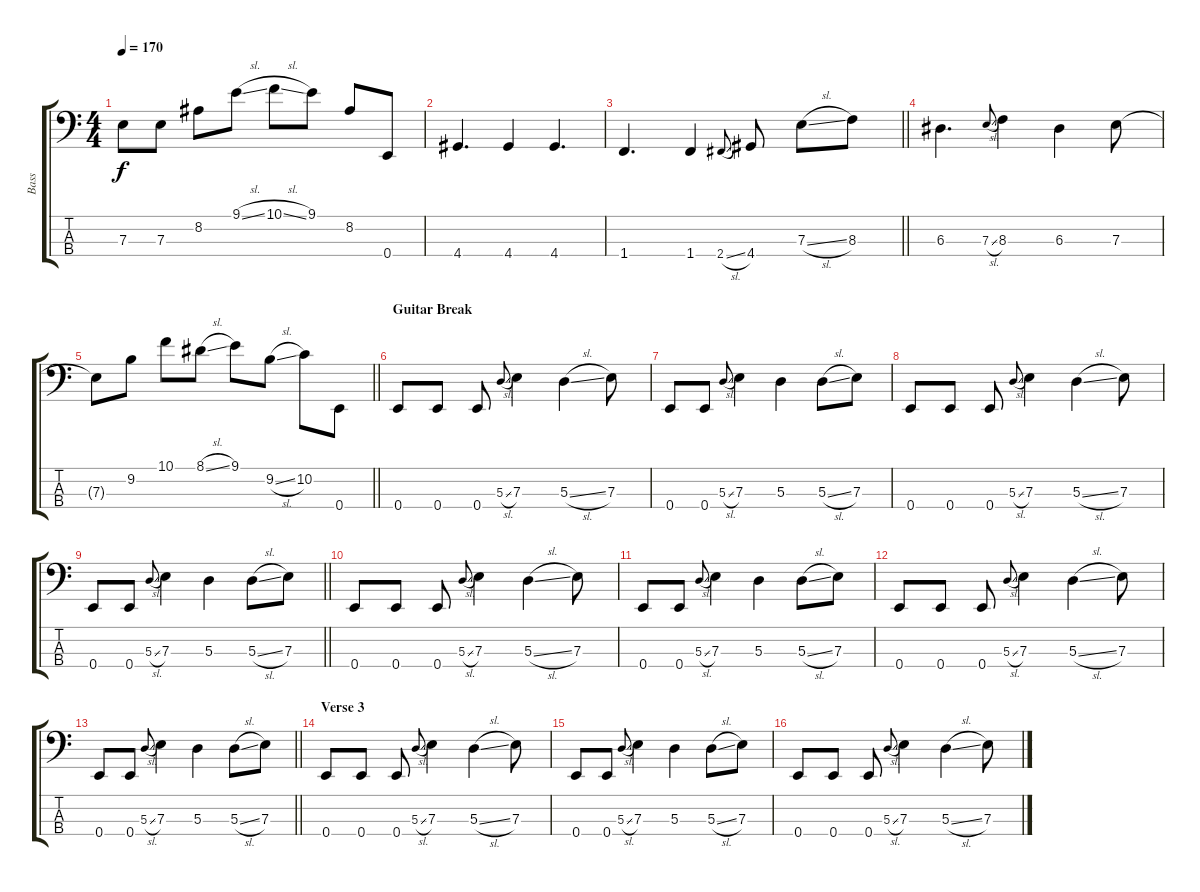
\track ("Bass" "Bass") {instrument electricbassfinger}
\staff {score tabs}
\tuning (G2 D2 A1 E1) {hide}
\ts (4 4)
\tempo 170
\clef f4
\ks c
7.3{t}.8{dy f} 7.3.8 8.2.8 9.1{sl}.8 10.1{sl}.8 9.1.8 8.2.8 0.4.8 |
4.4.4{d} 4.4.4 4.4.4{d} |
\barLineRight lightlight
1.4.4{d} 1.4.4 2.4{sl}.8{gr onbeat} 4.4.8 7.3{sl}.8 8.3.8 |
\section ("" "")
6.3.4{d} 7.3{sl}.8{gr onbeat} 8.3.4 6.3.4 7.3.8 |
\barLineRight lightlight
7.3{t}.8 9.2.8 10.1.8 8.1{sl}.8 9.1.8 9.2{sl}.8 10.2.8 0.4.8 |
\section ("" "Guitar Break")
0.4.8 0.4.8 0.4.8 5.3{sl}.8{gr onbeat} 7.3.4 5.3{sl}.4 7.3.8 |
0.4.8 0.4.8 5.3{sl}.8{gr onbeat} 7.3.4 5.3.4 5.3{sl}.8 7.3.8 |
0.4.8 0.4.8 0.4.8 5.3{sl}.8{gr onbeat} 7.3.4 5.3{sl}.4 7.3.8 |
\barLineRight lightlight
0.4.8 0.4.8 5.3{sl}.8{gr onbeat} 7.3.4 5.3.4 5.3{sl}.8 7.3.8 |
\section ("" "")
0.4.8 0.4.8 0.4.8 5.3{sl}.8{gr onbeat} 7.3.4 5.3{sl}.4 7.3.8 |
0.4.8 0.4.8 5.3{sl}.8{gr onbeat} 7.3.4 5.3.4 5.3{sl}.8 7.3.8 |
0.4.8 0.4.8 0.4.8 5.3{sl}.8{gr onbeat} 7.3.4 5.3{sl}.4 7.3.8 |
\barLineRight lightlight
0.4.8 0.4.8 5.3{sl}.8{gr onbeat} 7.3.4 5.3.4 5.3{sl}.8 7.3.8 |
\section ("" "Verse 3")
0.4.8 0.4.8 0.4.8 5.3{sl}.8{gr onbeat} 7.3.4 5.3{sl}.4 7.3.8 |
0.4.8 0.4.8 5.3{sl}.8{gr onbeat} 7.3.4 5.3.4 5.3{sl}.8 7.3.8 |
0.4.8 0.4.8 0.4.8 5.3{sl}.8{gr onbeat} 7.3.4 5.3{sl}.4 7.3.8
